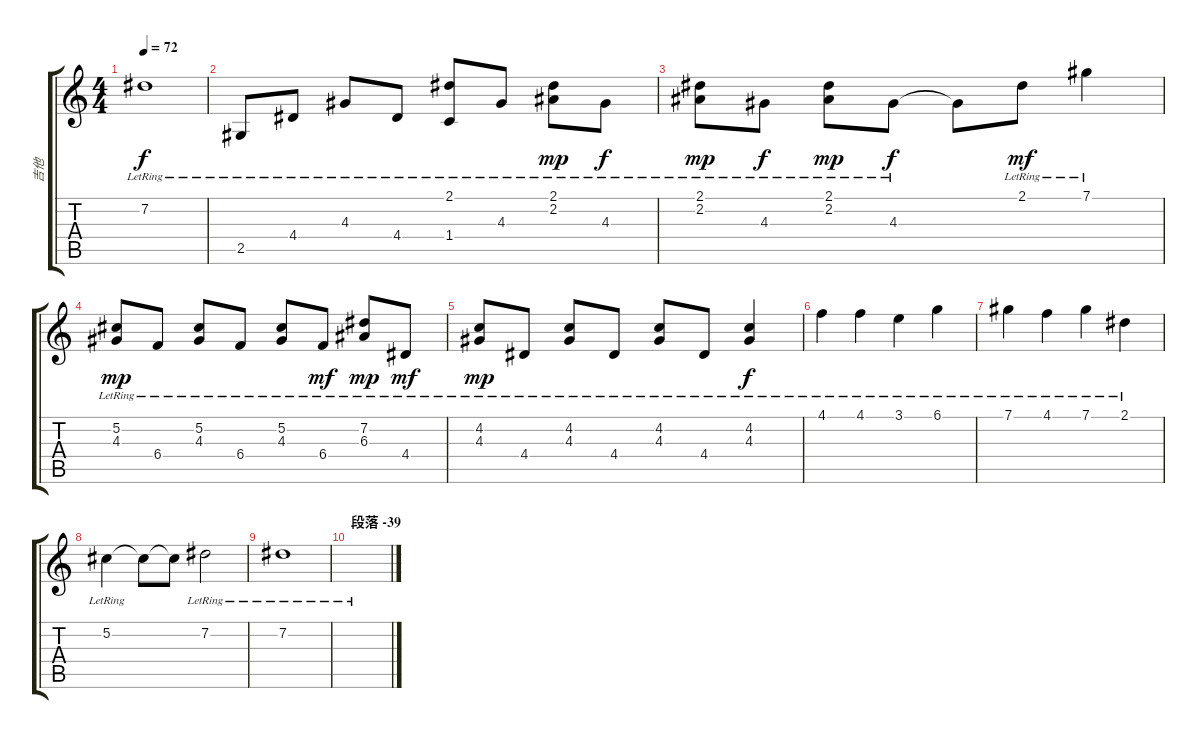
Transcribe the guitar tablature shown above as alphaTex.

\track ("吉他" "吉他") {instrument acousticguitarsteel}
\staff {score tabs}
\tuning (Db4 Ab3 E3 B2 Gb2 Db2) {hide}
\ts (4 4)
\tempo 72
\clef g2
\ks c
7.2{lr}.1{dy f} |
2.5{lr}.8 4.4{lr}.8 4.3{lr}.8 4.4{lr}.8 (2.1{lr} 1.4{lr}).8 4.3{lr}.8 (2.1{lr} 2.2{lr}).8{dy mp} 4.3{lr}.8{dy f} |
(2.1{lr} 2.2{lr}).8{dy mp} 4.3{lr}.8{dy f} (2.1{lr} 2.2{lr}).8{dy mp} 4.3{lr}.8{dy f} 4.3{t}.8 2.1{lr}.8{dy mf} 7.1{lr}.4 |
(5.2{lr} 4.3{lr}).8{dy mp} 6.4{lr}.8 (5.2{lr} 4.3{lr}).8 6.4{lr}.8 (5.2{lr} 4.3{lr}).8 6.4{lr}.8{dy mf} (7.2{lr} 6.3{lr}).8{dy mp} 4.4{lr}.8{dy mf} |
(4.2{lr} 4.3{lr}).8{dy mp} 4.4{lr}.8 (4.2{lr} 4.3{lr}).8 4.4{lr}.8 (4.2{lr} 4.3{lr}).8 4.4{lr}.8 (4.2{lr} 4.3{lr}).4{dy f} |
4.1{lr}.4 4.1{lr}.4 3.1{lr}.4 6.1{lr}.4 |
7.1{lr}.4 4.1{lr}.4 7.1{lr}.4 2.1{lr}.4 |
5.2{lr}.4 5.2{t}.8 5.2{t}.8 7.2{lr}.2 |
7.2{lr}.1 |
\section ("" "段落 -39")
